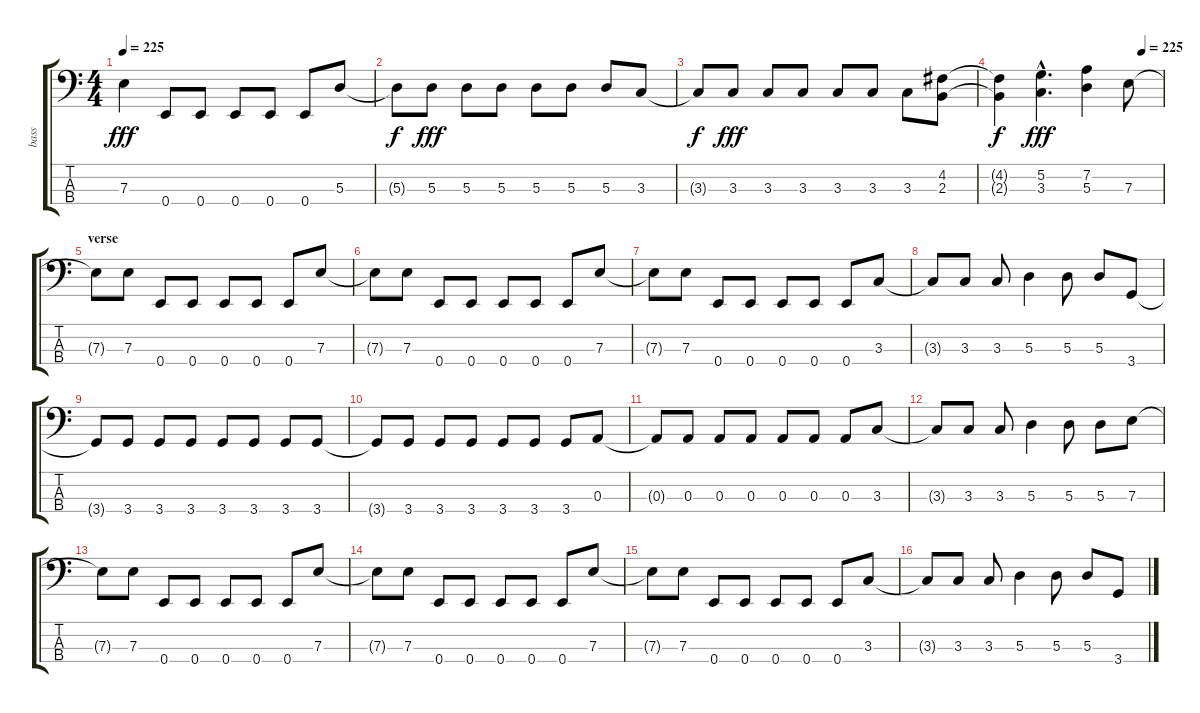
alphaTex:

\track ("bass" "bass") {instrument electricbassfinger}
\staff {score tabs}
\tuning (G2 D2 A1 E1) {hide}
\ts (4 4)
\tempo 225
\clef f4
\ks c
7.3.4{dy fff} 0.4.8 0.4.8 0.4.8 0.4.8 0.4.8 5.3.8 |
5.3{t}.8{dy f} 5.3.8{dy fff} 5.3.8 5.3.8 5.3.8 5.3.8 5.3.8 3.3.8 |
3.3{t}.8{dy f} 3.3.8{dy fff} 3.3.8 3.3.8 3.3.8 3.3.8 3.3.8 (4.2 2.3).8 |
\tempo (225 0.875)
(4.2{t} 2.3{t}).4{dy f} (5.2{hac} 3.3{hac}).4{d dy fff} (7.2 5.3).4 7.3.8 |
\section ("" "verse")
7.3{t}.8 7.3.8 0.4.8 0.4.8 0.4.8 0.4.8 0.4.8 7.3.8 |
7.3{t}.8 7.3.8 0.4.8 0.4.8 0.4.8 0.4.8 0.4.8 7.3.8 |
7.3{t}.8 7.3.8 0.4.8 0.4.8 0.4.8 0.4.8 0.4.8 3.3.8 |
3.3{t}.8 3.3.8 3.3.8 5.3.4 5.3.8 5.3.8 3.4.8 |
3.4{t}.8 3.4.8 3.4.8 3.4.8 3.4.8 3.4.8 3.4.8 3.4.8 |
3.4{t}.8 3.4.8 3.4.8 3.4.8 3.4.8 3.4.8 3.4.8 0.3.8 |
0.3{t}.8 0.3.8 0.3.8 0.3.8 0.3.8 0.3.8 0.3.8 3.3.8 |
3.3{t}.8 3.3.8 3.3.8 5.3.4 5.3.8 5.3.8 7.3.8 |
7.3{t}.8 7.3.8 0.4.8 0.4.8 0.4.8 0.4.8 0.4.8 7.3.8 |
7.3{t}.8 7.3.8 0.4.8 0.4.8 0.4.8 0.4.8 0.4.8 7.3.8 |
7.3{t}.8 7.3.8 0.4.8 0.4.8 0.4.8 0.4.8 0.4.8 3.3.8 |
3.3{t}.8 3.3.8 3.3.8 5.3.4 5.3.8 5.3.8 3.4.8
